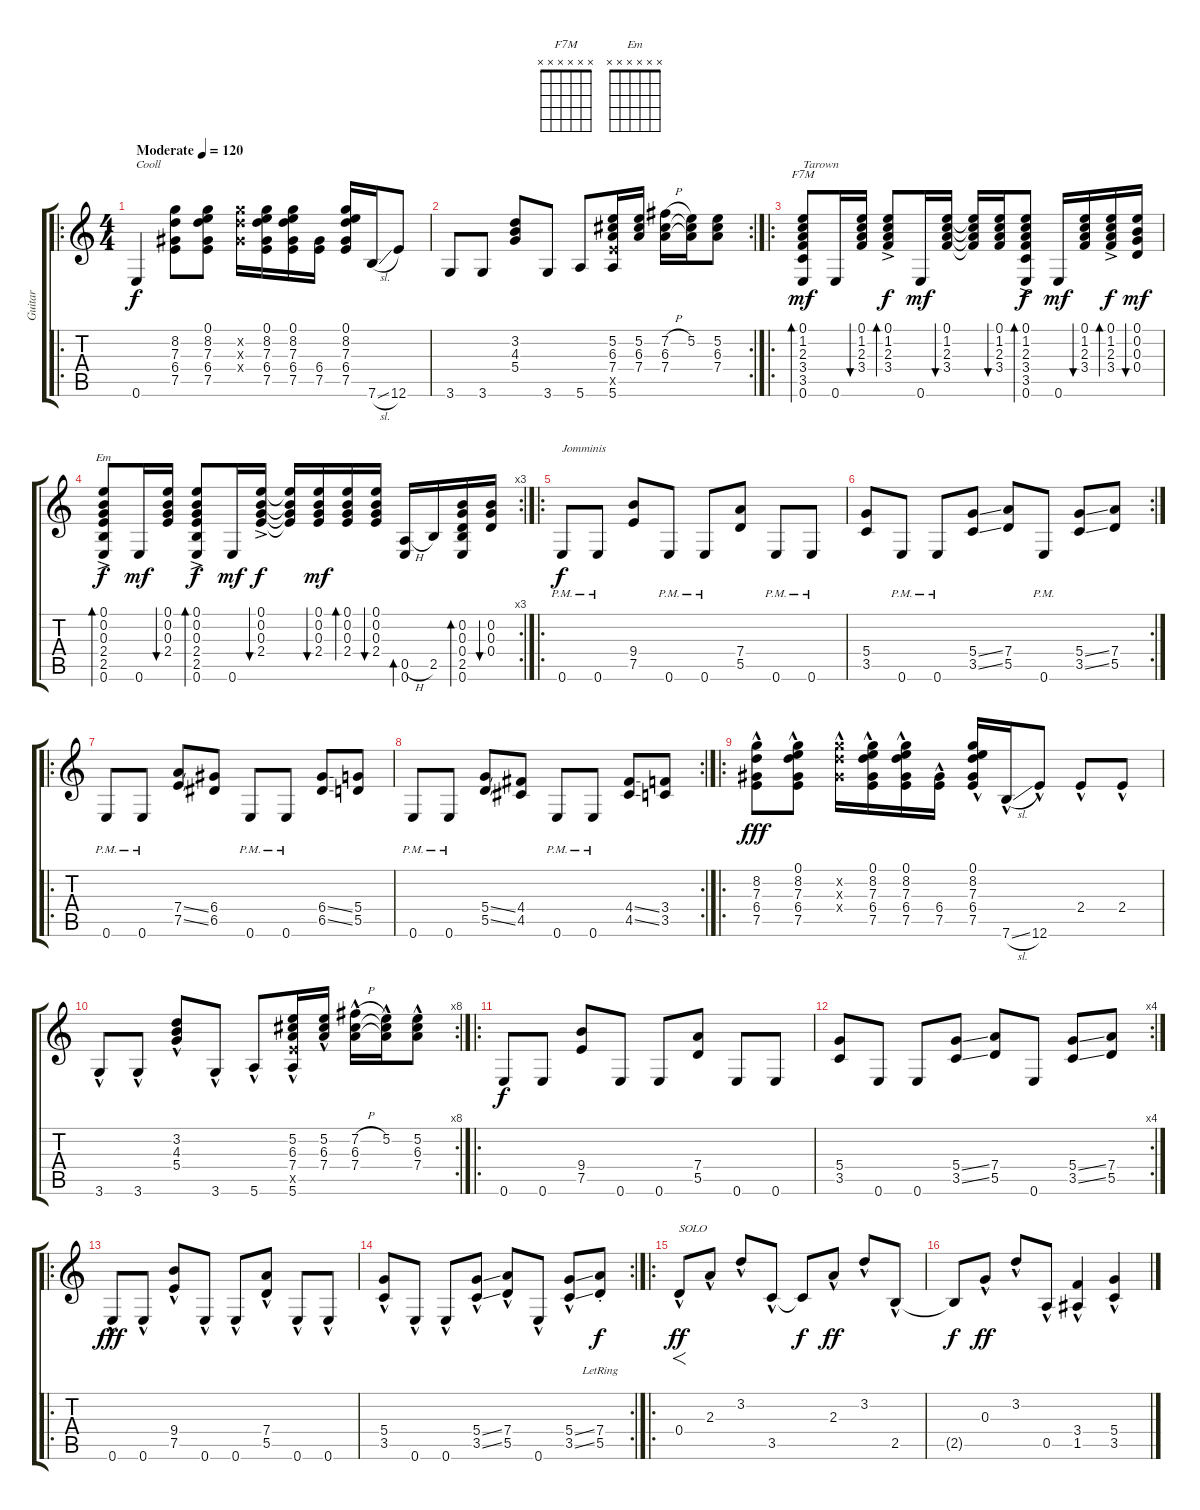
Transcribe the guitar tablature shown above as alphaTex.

\track ("Guitar" "Guitar") {instrument distortionguitar}
\staff {score tabs}
\tuning (E4 B3 G3 D3 A2 E2) {hide}
\chord ("F7M" x x x x x x)
\chord ("Em" x x x x x x)
\ro
\ts (4 4)
\tempo (120 "Moderate")
\clef g2
\ks c
0.6.4{txt "Cooll" dy f instrument distortionguitar} (8.2 7.3 6.4 7.5).8 (0.1 8.2 7.3 6.4 7.5).8 (8.2{x} 7.3{x} 6.4{x}).16 (0.1 8.2 7.3 6.4 7.5).16 (0.1 8.2 7.3 6.4 7.5).16 (6.4 7.5).16 (0.1 8.2 7.3 6.4 7.5).16 7.6{sl}.16 12.6.8 |
\rc 2
3.6.8 3.6.8{beam split} (3.2 4.3 5.4).8 3.6.8 5.6.8 (5.2 6.3 7.4 7.5{x} 5.6).16 (5.2 6.3 7.4).16 (7.2{h} 6.3 7.4).16 (5.2 6.3{t} 7.4{t}).16 (5.2 6.3 7.4).8 |
\ro
(0.1 1.2 2.3 3.4 3.5 0.6).8{bd 60 ch "F7M" txt "Tarown" dy mf} 0.6.16 (0.1 1.2 2.3 3.4).16{bu 60} (0.1{ac} 1.2{ac} 2.3{ac} 3.4{ac}).8{bd 60 dy f} 0.6.16{dy mf} (0.1 1.2 2.3 3.4).16{bu 60} (0.1{t} 1.2{t} 2.3{t} 3.4{t}).16 (0.1 1.2 2.3 3.4).16{bu 60} (0.1{ac} 1.2{ac} 2.3{ac} 3.4{ac} 3.5{ac} 0.6{ac}).8{bd 60 dy f} 0.6.16{dy mf} (0.1 1.2 2.3 3.4).16{bu 60} (0.1{ac} 1.2{ac} 2.3{ac} 3.4{ac}).16{bd 60 dy f} (0.1 0.2 0.3 0.4).16{bu 60 dy mf} |
\rc 3
(0.1{ac} 0.2{ac} 0.3{ac} 2.4{ac} 2.5{ac} 0.6{ac}).8{bd 60 ch "Em" dy f} 0.6.16{dy mf} (0.1 0.2 0.3 2.4).16{bu 60} (0.1{ac} 0.2{ac} 0.3{ac} 2.4{ac} 2.5{ac} 0.6{ac}).8{bd 60 dy f} 0.6.16{dy mf} (0.1{ac} 0.2{ac} 0.3{ac} 2.4{ac}).16{bu 60 dy f} (0.1{t} 0.2{t} 0.3{t} 2.4{t}).16 (0.1 0.2 0.3 2.4).16{bu 60 dy mf} (0.1 0.2 0.3 2.4).16{bd 60} (0.1 0.2 0.3 2.4).16{bu 60} (0.5{h} 0.6).16{bd 60 beam Up} 2.5.16{beam Up} (0.2 0.3 0.4 2.5 0.6).16{bd 60 beam Up} (0.2 0.3 0.4).16{bu 60 beam Up} |
\ro
0.6{pm}.8{txt "Jomminis" dy f} 0.6{pm}.8 (9.4 7.5).8 0.6{pm}.8 0.6{pm}.8 (7.4 5.5).8 0.6{pm}.8 0.6{pm}.8 |
\rc 2
(5.4 3.5).8 0.6{pm}.8 0.6{pm}.8 (5.4{ss} 3.5{ss}).8 (7.4 5.5).8 0.6{pm}.8 (5.4{ss} 3.5{ss}).8 (7.4 5.5).8 |
\ro
0.6{pm}.8 0.6{pm}.8 (7.4{ss} 7.5{ss}).8 (6.4 6.5).8 0.6{pm}.8 0.6{pm}.8 (6.4{ss} 6.5{ss}).8 (5.4 5.5).8 |
\rc 2
0.6{pm}.8 0.6{pm}.8 (5.4{ss} 5.5{ss}).8 (4.4 4.5).8 0.6{pm}.8 0.6{pm}.8 (4.4{ss} 4.5{ss}).8 (3.4 3.5).8 |
\ro
(8.2{hac} 7.3{hac} 6.4{hac} 7.5{hac}).8{dy fff} (0.1{hac} 8.2{hac} 7.3{hac} 6.4{hac} 7.5{hac}).8 (8.2{hac x} 7.3{hac x} 6.4{hac x}).16 (0.1{hac} 8.2{hac} 7.3{hac} 6.4{hac} 7.5{hac}).16 (0.1{hac} 8.2{hac} 7.3{hac} 6.4{hac} 7.5{hac}).16 (6.4{hac} 7.5{hac}).16 (0.1{hac} 8.2{hac} 7.3{hac} 6.4{hac} 7.5{hac}).16 7.6{sl hac}.16 12.6{hac}.8 2.4{hac}.8 2.4{hac}.8 |
\rc 8
3.6{hac}.8 3.6{hac}.8{beam split} (3.2{hac} 4.3{hac} 5.4{hac}).8 3.6{hac}.8 5.6{hac}.8 (5.2{hac} 6.3{hac} 7.4{hac} 7.5{hac x} 5.6{hac}).16 (5.2{hac} 6.3{hac} 7.4{hac}).16 (7.2{h hac} 6.3{hac} 7.4{hac}).16 (5.2{hac} 6.3{t} 7.4{t}).16 (5.2{hac} 6.3{hac} 7.4{hac}).8 |
\ro
0.6.8{dy f} 0.6.8 (9.4 7.5).8 0.6.8 0.6.8 (7.4 5.5).8 0.6.8 0.6.8 |
\rc 4
(5.4 3.5).8 0.6.8 0.6.8 (5.4{ss} 3.5{ss}).8 (7.4 5.5).8 0.6.8 (5.4{ss} 3.5{ss}).8 (7.4 5.5).8 |
\ro
0.6{hac}.8{dy fff} 0.6{hac}.8 (9.4{hac} 7.5{hac}).8 0.6{hac}.8 0.6{hac}.8 (7.4{hac} 5.5{hac}).8 0.6{hac}.8 0.6{hac}.8 |
\rc 2
(5.4{hac} 3.5{hac}).8 0.6{hac}.8 0.6{hac}.8 (5.4{ss hac} 3.5{ss hac}).8 (7.4{hac} 5.5{hac}).8 0.6{hac}.8 (5.4{ss hac} 3.5{ss hac}).8 (7.4{st} 5.5{lr}).8{dy f} |
\ro
0.4{hac}.8{f txt "SOLO" dy ff} 2.3{hac}.8{beam split} 3.2{hac}.8 3.5{hac}.8 3.5{t}.8{dy f} 2.3{hac}.8{dy ff beam split} 3.2{hac}.8 2.5{hac}.8 |
2.5{t}.8{dy f} 0.3{hac}.8{dy ff beam split} 3.2{hac}.8 0.5{hac}.8 (3.4{hac} 1.5{hac}).4 (5.4{hac} 3.5{hac}).4
